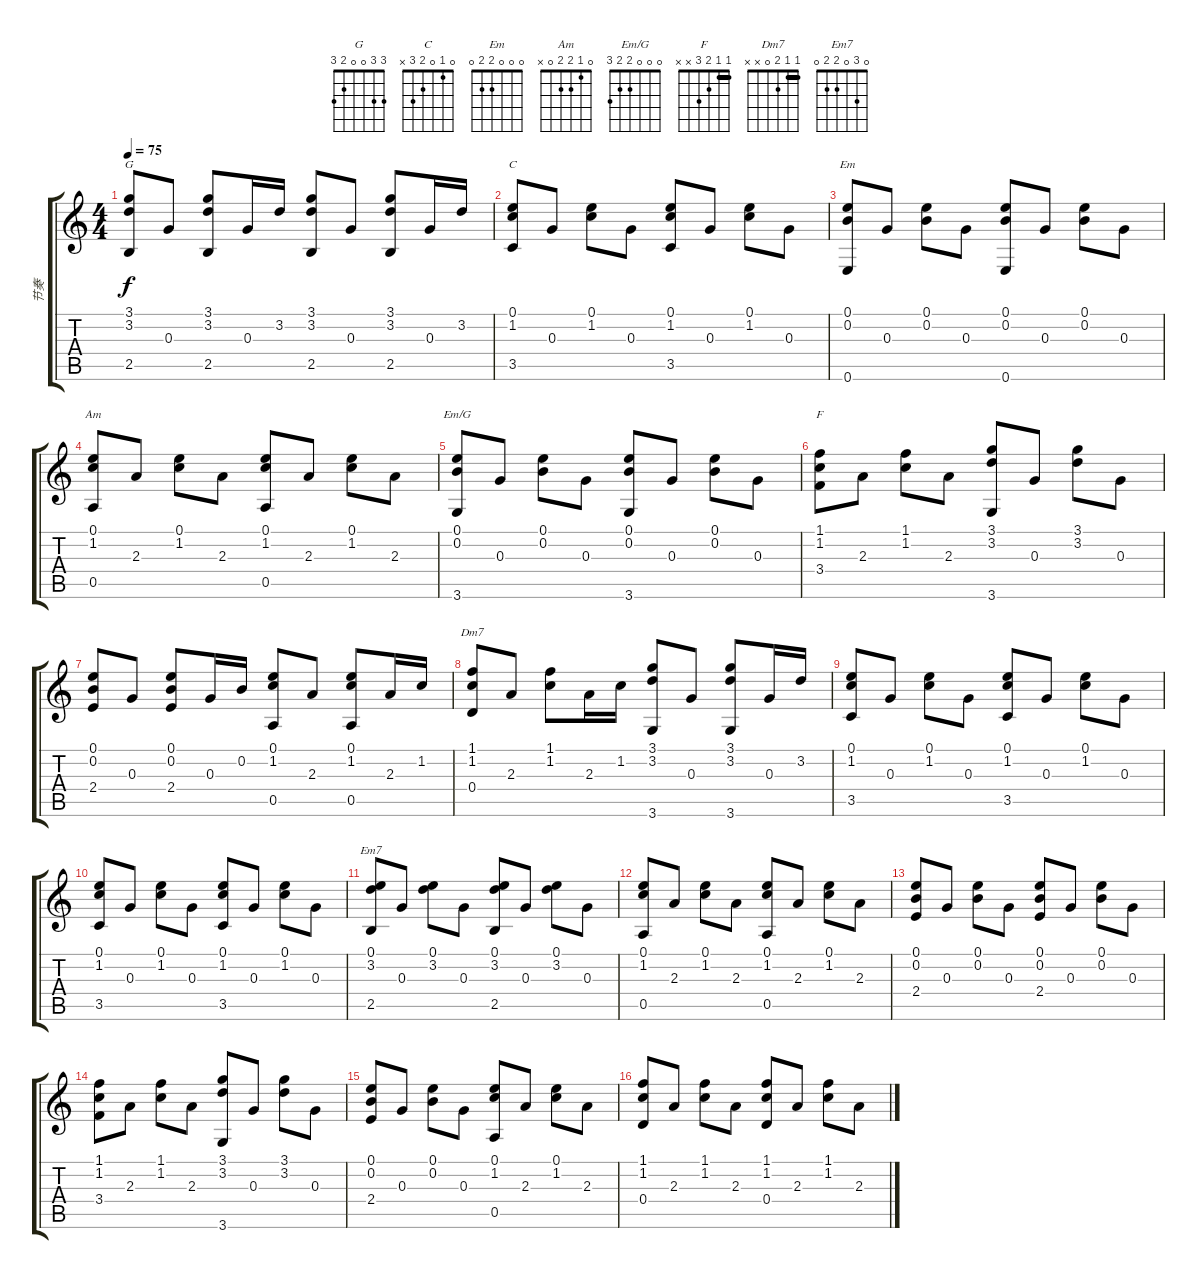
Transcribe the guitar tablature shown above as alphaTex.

\track ("节奏" "节奏") {instrument acousticguitarsteel}
\staff {score tabs}
\tuning (E4 B3 G3 D3 A2 E2) {hide}
\chord ("G" 3 3 0 0 2 3)
\chord ("C" 0 1 0 2 3 x)
\chord ("Em" 0 0 0 2 2 0)
\chord ("Am" 0 1 2 2 0 x)
\chord ("Em/G" 0 0 0 2 2 3)
\chord ("F" 1 1 2 3 x x) {barre 1}
\chord ("Dm7" 1 1 2 0 x x) {barre 1}
\chord ("Em7" 0 3 0 2 2 0)
\ts (4 4)
\tempo 75
\clef g2
\ks c
(3.1 3.2 2.5).8{ch "G" dy f} 0.3.8 (3.1 3.2 2.5).8 0.3.16 3.2.16 (3.1 3.2 2.5).8 0.3.8 (3.1 3.2 2.5).8 0.3.16 3.2.16 |
(0.1 1.2 3.5).8{ch "C"} 0.3.8 (0.1 1.2).8 0.3.8 (0.1 1.2 3.5).8 0.3.8 (0.1 1.2).8 0.3.8 |
(0.1 0.2 0.6).8{ch "Em"} 0.3.8 (0.1 0.2).8 0.3.8 (0.1 0.2 0.6).8 0.3.8 (0.1 0.2).8 0.3.8 |
(0.1 1.2 0.5).8{ch "Am"} 2.3.8 (0.1 1.2).8 2.3.8 (0.1 1.2 0.5).8 2.3.8 (0.1 1.2).8 2.3.8 |
(0.1 0.2 3.6).8{ch "Em/G"} 0.3.8 (0.1 0.2).8 0.3.8 (0.1 0.2 3.6).8 0.3.8 (0.1 0.2).8 0.3.8 |
(1.1 1.2 3.4).8{ch "F"} 2.3.8 (1.1 1.2).8 2.3.8 (3.1 3.2 3.6).8 0.3.8 (3.1 3.2).8 0.3.8 |
(0.1 0.2 2.4).8 0.3.8 (0.1 0.2 2.4).8 0.3.16 0.2.16 (0.1 1.2 0.5).8 2.3.8 (0.1 1.2 0.5).8 2.3.16 1.2.16 |
(1.1 1.2 0.4).8{ch "Dm7"} 2.3.8 (1.1 1.2).8 2.3.16 1.2.16 (3.1 3.2 3.6).8 0.3.8 (3.1 3.2 3.6).8 0.3.16 3.2.16 |
(0.1 1.2 3.5).8 0.3.8 (0.1 1.2).8 0.3.8 (0.1 1.2 3.5).8 0.3.8 (0.1 1.2).8 0.3.8 |
(0.1 1.2 3.5).8 0.3.8 (0.1 1.2).8 0.3.8 (0.1 1.2 3.5).8 0.3.8 (0.1 1.2).8 0.3.8 |
(0.1 3.2 2.5).8{ch "Em7"} 0.3.8 (0.1 3.2).8 0.3.8 (0.1 3.2 2.5).8 0.3.8 (0.1 3.2).8 0.3.8 |
(0.1 1.2 0.5).8 2.3.8 (0.1 1.2).8 2.3.8 (0.1 1.2 0.5).8 2.3.8 (0.1 1.2).8 2.3.8 |
(0.1 0.2 2.4).8 0.3.8 (0.1 0.2).8 0.3.8 (0.1 0.2 2.4).8 0.3.8 (0.1 0.2).8 0.3.8 |
(1.1 1.2 3.4).8 2.3.8 (1.1 1.2).8 2.3.8 (3.1 3.2 3.6).8 0.3.8 (3.1 3.2).8 0.3.8 |
(0.1 0.2 2.4).8 0.3.8 (0.1 0.2).8 0.3.8 (0.1 1.2 0.5).8 2.3.8 (0.1 1.2).8 2.3.8 |
(1.1 1.2 0.4).8 2.3.8 (1.1 1.2).8 2.3.8 (1.1 1.2 0.4).8 2.3.8 (1.1 1.2).8 2.3.8
